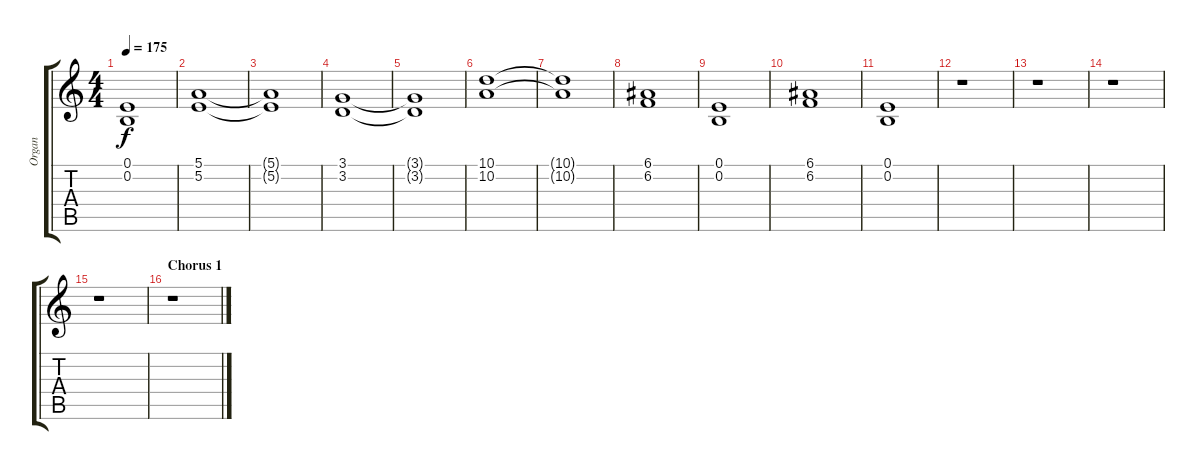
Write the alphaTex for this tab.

\track ("Organ" "Organ") {instrument choiraahs}
\staff {score tabs}
\tuning (E4 B3 G3 D3 A2 E2) {hide}
\ts (4 4)
\tempo 175
\clef g2
\ks c
(0.1 0.2).1{dy f} |
(5.1 5.2).1 |
(5.1{t} 5.2{t}).1 |
(3.1 3.2).1 |
(3.1{t} 3.2{t}).1 |
(10.1 10.2).1 |
(10.1{t} 10.2{t}).1 |
(6.1 6.2).1 |
(0.1 0.2).1 |
(6.1 6.2).1 |
(0.1 0.2).1 |
r.1 |
r.1 |
r.1 |
r.1 |
\section ("" "Chorus 1")
r.1
